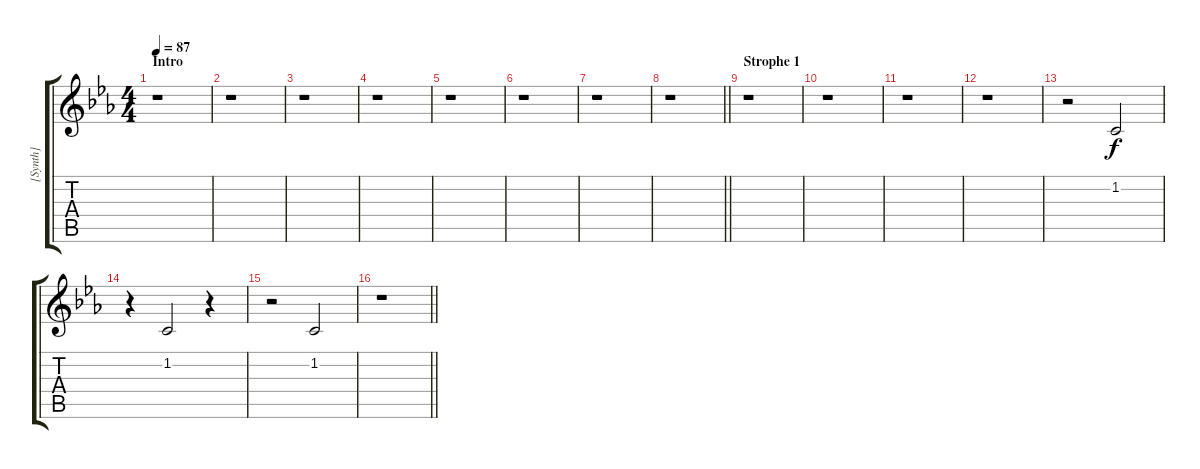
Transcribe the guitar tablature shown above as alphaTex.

\track ("[Synth]" "[Synth]") {instrument lead7fifths}
\staff {score tabs}
\tuning (E4 B3 G3 D3 A2 E2) {hide}
\ts (4 4)
\section ("" "Intro")
\tempo 87
\clef g2
\ks cminor
r.1{dy f instrument lead7fifths} |
r.1 |
r.1 |
r.1 |
r.1 |
r.1 |
r.1 |
\barLineRight lightlight
r.1 |
\section ("" "Strophe 1")
r.1 |
r.1 |
r.1 |
r.1 |
r.2 1.2.2 |
r.4 1.2.2 r.4 |
r.2 1.2.2 |
\barLineRight lightlight
r.1
